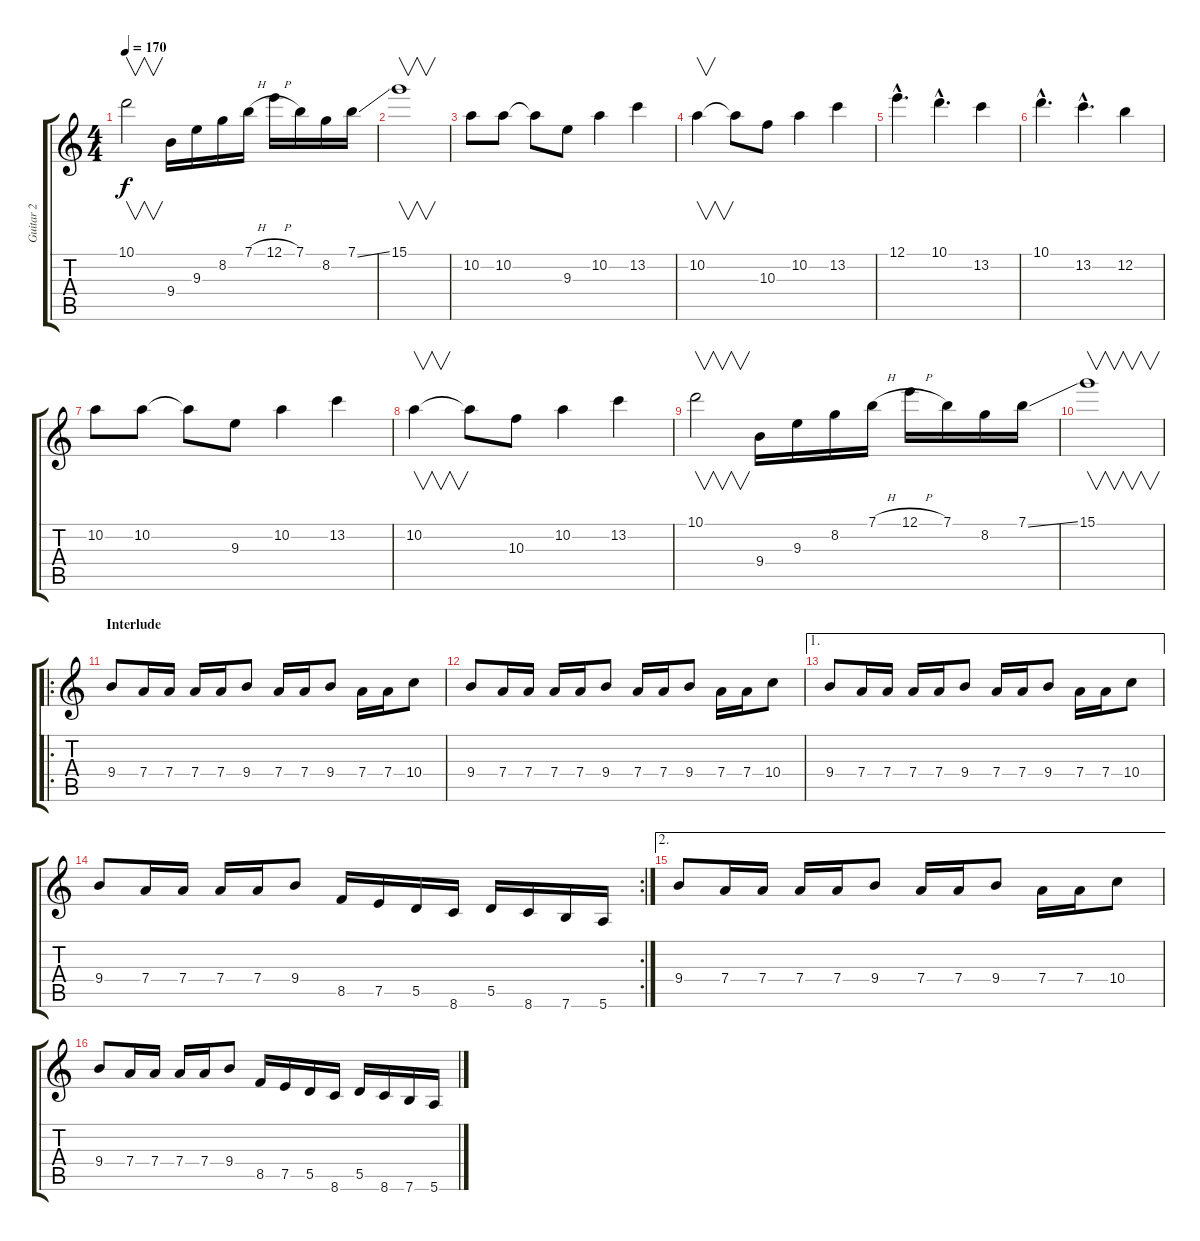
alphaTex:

\track ("Guitar 2" "Guitar 2") {instrument overdrivenguitar}
\staff {score tabs}
\tuning (E4 B3 G3 D3 A2 E2) {hide}
\ts (4 4)
\tempo 170
\clef g2
\ks c
10.1.2{v dy f} 9.4.16 9.3.16 8.2.16 7.1{h}.16 12.1{h}.16 7.1.16 8.2.16 7.1{ss}.16 |
15.1.1{v} |
10.2.8 10.2.8 10.2{t}.8 9.3.8 10.2.4 13.2.4 |
10.2.4{v} 10.2{t}.8 10.3.8 10.2.4 13.2.4 |
12.1{hac}.4{d} 10.1{hac}.4{d} 13.2.4 |
10.1{hac}.4{d} 13.2{hac}.4{d} 12.2.4 |
10.2.8 10.2.8 10.2{t}.8 9.3.8 10.2.4 13.2.4 |
10.2.4{v} 10.2{t}.8 10.3.8 10.2.4 13.2.4 |
10.1.2{v} 9.4.16 9.3.16 8.2.16 7.1{h}.16 12.1{h}.16 7.1.16 8.2.16 7.1{ss}.16 |
15.1.1{v} |
\ro
\section ("" "Interlude")
9.4.8 7.4.16 7.4.16 7.4.16 7.4.16 9.4.8 7.4.16 7.4.16 9.4.8 7.4.16 7.4.16 10.4.8 |
9.4.8 7.4.16 7.4.16 7.4.16 7.4.16 9.4.8 7.4.16 7.4.16 9.4.8 7.4.16 7.4.16 10.4.8 |
\ae 1
9.4.8 7.4.16 7.4.16 7.4.16 7.4.16 9.4.8 7.4.16 7.4.16 9.4.8 7.4.16 7.4.16 10.4.8 |
\rc 2
9.4.8 7.4.16 7.4.16 7.4.16 7.4.16 9.4.8 8.5.16 7.5.16 5.5.16 8.6.16 5.5.16 8.6.16 7.6.16 5.6.16 |
\ae 2
9.4.8 7.4.16 7.4.16 7.4.16 7.4.16 9.4.8 7.4.16 7.4.16 9.4.8 7.4.16 7.4.16 10.4.8 |
9.4.8 7.4.16 7.4.16 7.4.16 7.4.16 9.4.8 8.5.16 7.5.16 5.5.16 8.6.16 5.5.16 8.6.16 7.6.16 5.6.16
